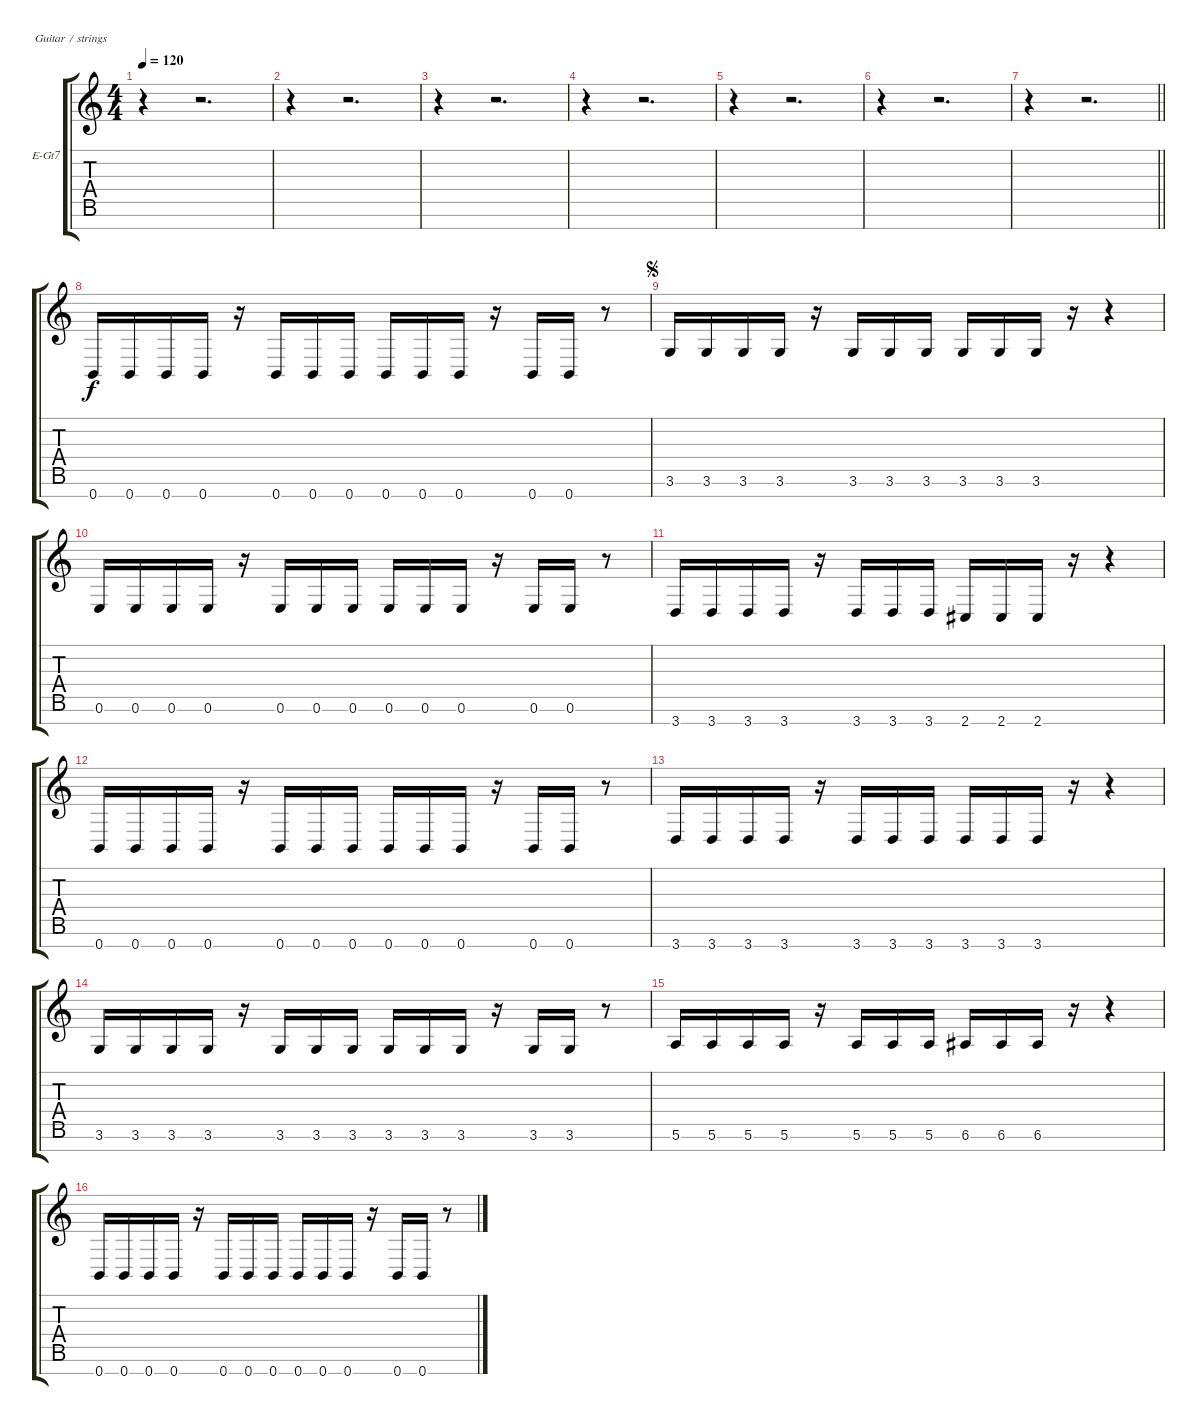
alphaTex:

\bracketExtendMode groupsimilarinstruments
\firstSystemTrackNameOrientation horizontal
\otherSystemsTrackNameOrientation horizontal
\track ("Track 3" "E-Gt7") {instrument distortionguitar}
\staff {score tabs}
\tuning (E4 B3 G3 D3 A2 E2 B1)
\ts (4 4)
\tempo 120
\clef g2
\ks c
r.4{dy f} r.2{d} |
r.4 r.2{d} |
r.4 r.2{d} |
r.4 r.2{d} |
r.4 r.2{d} |
r.4 r.2{d} |
\barLineRight lightlight
r.4 r.2{d} |
0.7.16 0.7.16 0.7.16 0.7.16 r.16 0.7.16 0.7.16 0.7.16 0.7.16 0.7.16 0.7.16 r.16 0.7.16 0.7.16 r.8 |
\jump segno
3.6.16 3.6.16 3.6.16 3.6.16 r.16 3.6.16 3.6.16 3.6.16 3.6.16 3.6.16 3.6.16 r.16 r.4 |
0.6.16 0.6.16 0.6.16 0.6.16 r.16 0.6.16 0.6.16 0.6.16 0.6.16 0.6.16 0.6.16 r.16 0.6.16 0.6.16 r.8 |
3.7.16 3.7.16 3.7.16 3.7.16 r.16 3.7.16 3.7.16 3.7.16 2.7.16 2.7.16 2.7.16 r.16 r.4 |
0.7.16 0.7.16 0.7.16 0.7.16 r.16 0.7.16 0.7.16 0.7.16 0.7.16 0.7.16 0.7.16 r.16 0.7.16 0.7.16 r.8 |
3.7.16 3.7.16 3.7.16 3.7.16 r.16 3.7.16 3.7.16 3.7.16 3.7.16 3.7.16 3.7.16 r.16 r.4 |
3.6.16 3.6.16 3.6.16 3.6.16 r.16 3.6.16 3.6.16 3.6.16 3.6.16 3.6.16 3.6.16 r.16 3.6.16 3.6.16 r.8 |
5.6.16 5.6.16 5.6.16 5.6.16 r.16 5.6.16 5.6.16 5.6.16 6.6.16 6.6.16 6.6.16 r.16 r.4 |
0.7.16 0.7.16 0.7.16 0.7.16 r.16 0.7.16 0.7.16 0.7.16 0.7.16 0.7.16 0.7.16 r.16 0.7.16 0.7.16 r.8
